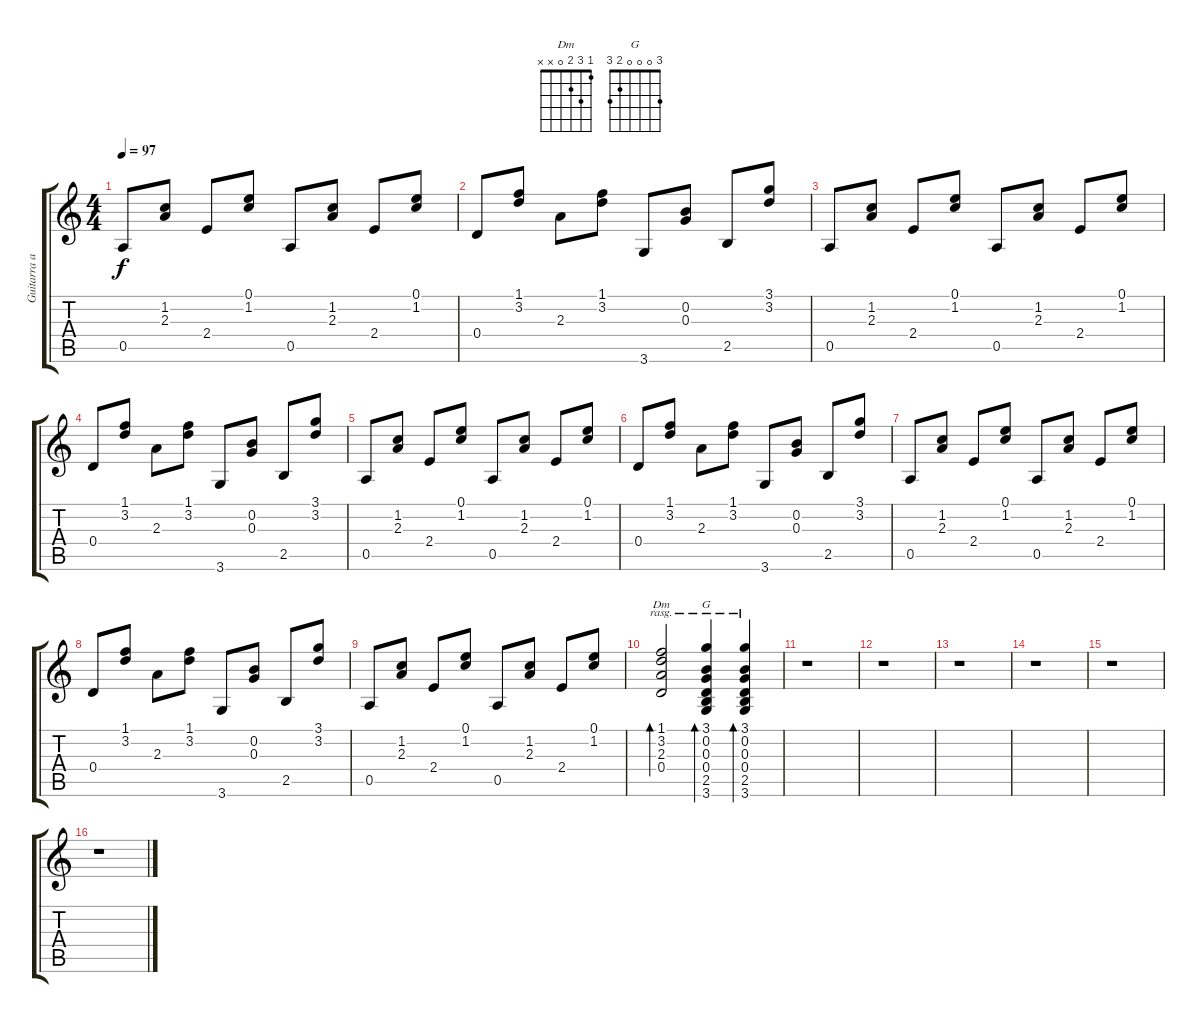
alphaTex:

\track ("Guitarra acústica" "Guitarra a") {instrument acousticguitarnylon}
\staff {score tabs}
\tuning (E4 B3 G3 D3 A2 E2) {hide}
\chord ("Dm" 1 3 2 0 x x)
\chord ("G" 3 0 0 0 2 3)
\ts (4 4)
\tempo 97
\clef g2
\ks c
0.5.8{dy f} (1.2 2.3).8 2.4.8 (0.1 1.2).8 0.5.8 (1.2 2.3).8 2.4.8 (0.1 1.2).8 |
0.4.8 (1.1 3.2).8 2.3.8 (1.1 3.2).8 3.6.8 (0.2 0.3).8 2.5.8 (3.1 3.2).8 |
0.5.8 (1.2 2.3).8 2.4.8 (0.1 1.2).8 0.5.8 (1.2 2.3).8 2.4.8 (0.1 1.2).8 |
0.4.8 (1.1 3.2).8 2.3.8 (1.1 3.2).8 3.6.8 (0.2 0.3).8 2.5.8 (3.1 3.2).8 |
0.5.8 (1.2 2.3).8 2.4.8 (0.1 1.2).8 0.5.8 (1.2 2.3).8 2.4.8 (0.1 1.2).8 |
0.4.8 (1.1 3.2).8 2.3.8 (1.1 3.2).8 3.6.8 (0.2 0.3).8 2.5.8 (3.1 3.2).8 |
0.5.8 (1.2 2.3).8 2.4.8 (0.1 1.2).8 0.5.8 (1.2 2.3).8 2.4.8 (0.1 1.2).8 |
0.4.8 (1.1 3.2).8 2.3.8 (1.1 3.2).8 3.6.8 (0.2 0.3).8 2.5.8 (3.1 3.2).8 |
0.5.8 (1.2 2.3).8 2.4.8 (0.1 1.2).8 0.5.8 (1.2 2.3).8 2.4.8 (0.1 1.2).8 |
(1.1 3.2 2.3 0.4).2{bd 120 ch "Dm" rasg ii} (3.1 0.2 0.3 0.4 2.5 3.6).4{bd 120 ch "G" rasg ii} (3.1 0.2 0.3 0.4 2.5 3.6).4{bd 120 rasg ii} |
r.1 |
r.1 |
r.1 |
r.1 |
r.1 |
r.1
